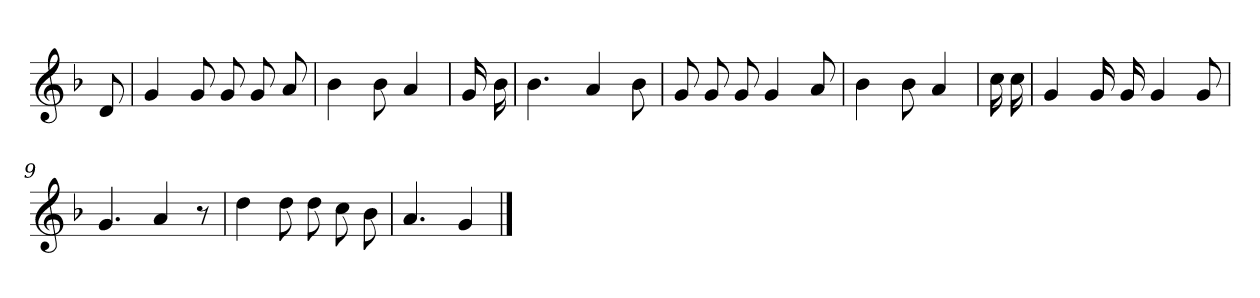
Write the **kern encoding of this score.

**kern
*part1
*staff1
*clefG2
*k[b-]
=
8d
=1
4g
8g
8g
8g
8a
=2
4b-
8b-
4a
=3
16g
16b-
=4
4.b-
4a
8b-
=5
8g
8g
8g
4g
8a
=6
4b-
8b-
4a
=7
16cc
16cc
=8
4g
16g
16g
4g
8g
=9
4.g
4a
8r
=10
4dd
8dd
8dd
8cc
8b-
=11
4.a
4g
==
*-
